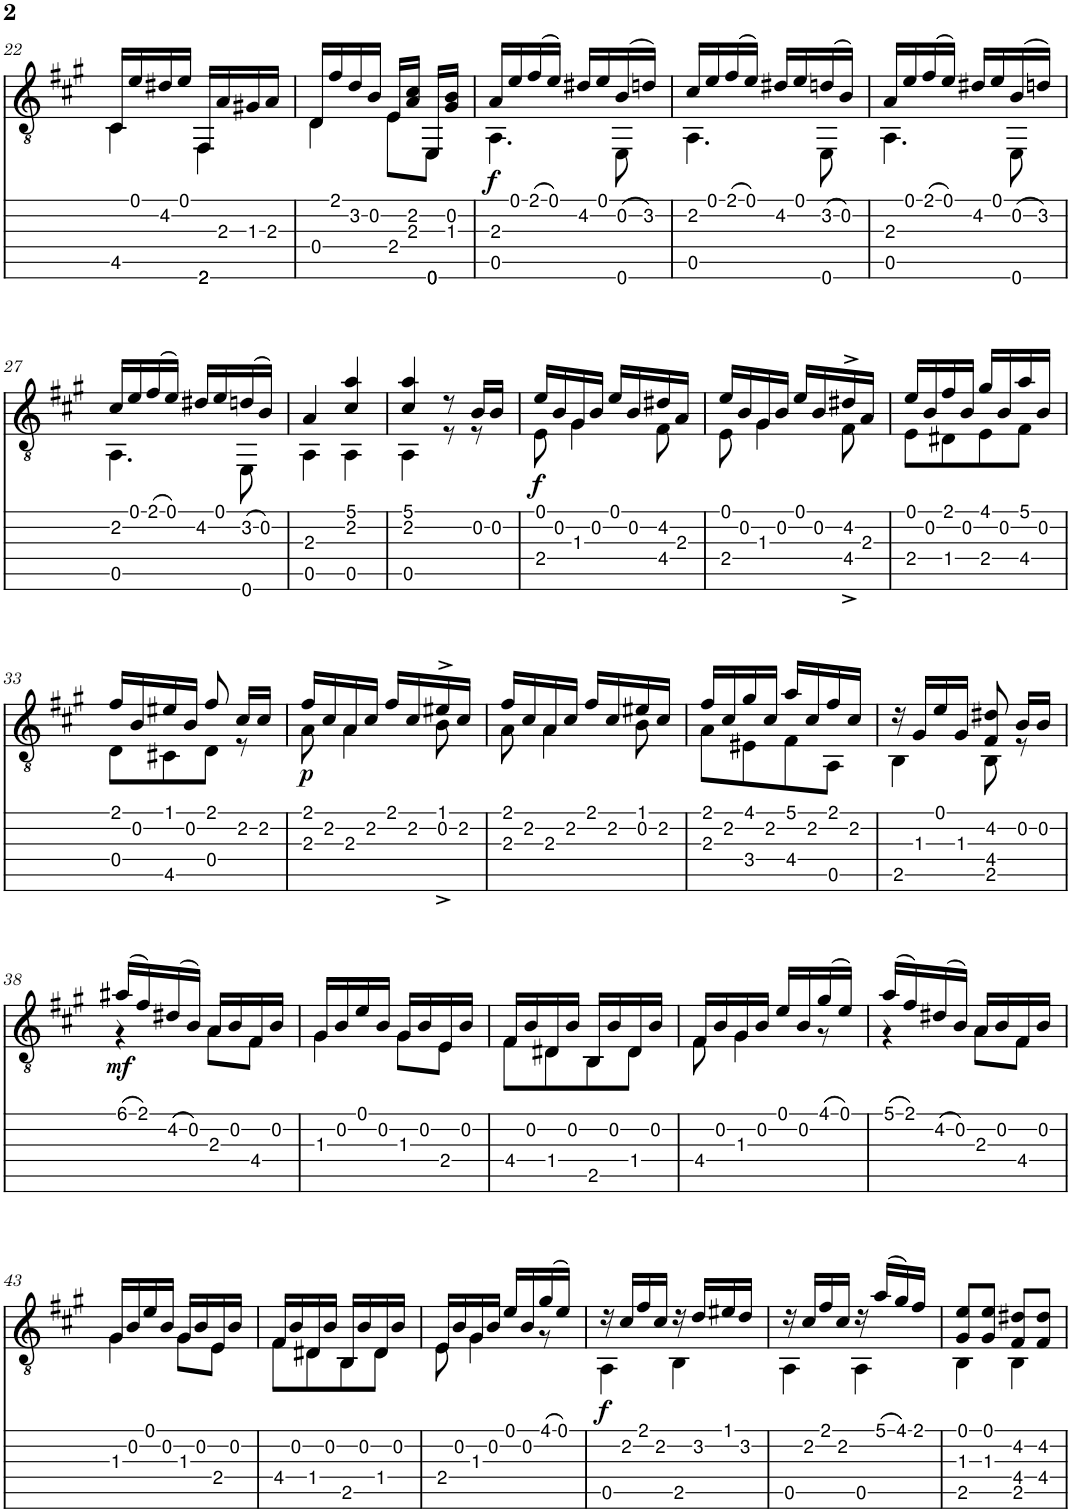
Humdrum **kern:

**kern	**kern	**dynam
*part1	*part1	*part1
*staff2	*staff1	*staff1/2
*I"Classical Guitar	*	*
*I'Guit.	*	*
!!LO:PB:g=z
*	*clefGv2	*
*k[f#c#g#]	*k[f#c#g#]	*
*A:	*A:	*
*M2/4	*M2/4	*
=22	=22	=22
*^	*^	*
16C#LL	4C#	16C#/LL	4C#\	.
16eJ	.	16e/	.	.
16d#XL	.	16d#X/	.	.
16eJJ	.	16e/JJ	.	.
16FF#LL	4FF#	16FF#/LL	4FF#\	.
16AJ	.	16A/	.	.
16G#XL	.	16G#X/	.	.
16AJJ	.	16A/JJ	.	.
=23	=23	=23	=23	=23
16DLL	4D	16D/LL	4D\	.
16f#J	.	16f#/	.	.
16dL	.	16d/	.	.
16BJJ	.	16B/JJ	.	.
16ELL	8EL	16E/LL	8E\L	.
16A\ 16c#\J	.	16A/ 16c#/JJ	.	.
16EEL	8EEJ	16EE/LL	8EE\J	.
16G#\ 16B\JJ	.	16G#/ 16B/JJ	.	.
=24	=24	=24	=24	=24
!	!	!	!	!LO:DY:b
16ALL	4.AA	16A/LL	4.AA\	f
16eJ	.	16e/	.	.
16f#L	.	(16f#/	.	.
16eJJ	.	16e/JJ)	.	.
16d#XLL	.	16d#X/LL	.	.
16eJ	.	16e/	.	.
16BL	8EE	(>16B/	8EE\	.
16dnJJ	.	16dn/JJ)	.	.
=25	=25	=25	=25	=25
16c#LL	4.AA	16c#/LL	4.AA\	.
16eJ	.	16e/	.	.
16f#L	.	(>16f#/	.	.
16eJJ	.	16e/JJ)	.	.
16d#XLL	.	16d#X/LL	.	.
16eJ	.	16e/	.	.
16dnL	8EE	(>16dn/	8EE\	.
16BJJ	.	16B/JJ)	.	.
=26	=26	=26	=26	=26
16ALL	4.AA	16A/LL	4.AA\	.
16eJ	.	16e/	.	.
16f#L	.	(16f#/	.	.
16eJJ	.	16e/JJ)	.	.
16d#XLL	.	16d#X/LL	.	.
16eJ	.	16e/	.	.
16BL	8EE	(>16B/	8EE\	.
16dnJJ	.	16dn/JJ)	.	.
!!LO:LB:g=z	!!
=27	=27	=27	=27	=27
16c#LL	4.AA	16c#/LL	4.AA\	.
16eJ	.	16e/	.	.
16f#L	.	(>16f#/	.	.
16eJJ	.	16e/JJ)	.	.
16d#XLL	.	16d#X/LL	.	.
16eJ	.	16e/	.	.
16dnL	8EE	(>16dn/	8EE\	.
16BJJ	.	16B/JJ)	.	.
=28	=28	=28	=28	=28
4A	4AA	4A/	4AA\	.
4c# 4a	4AA	4c#/ 4a/	4AA\	.
=29	=29	=29	=29	=29
4c# 4a	4AA	4c#/ 4a/	4AA\	.
8r	8r	8r	8r	.
16BLL	8r	16B/LL	8r	.
16BJJ	.	16B/JJ	.	.
=30	=30	=30	=30	=30
!	!	!	!	!LO:DY:b
16eLL	8E	16e/LL	8E\	f
16BJ	.	16B/	.	.
16G#L	4G#	16G#/	4G#\	.
16BJJ	.	16B/JJ	.	.
16eLL	.	16e/LL	.	.
16BJ	.	16B/	.	.
16d#XL	8F#	16d#X/	8F#\	.
16AJJ	.	16A/JJ	.	.
=31	=31	=31	=31	=31
16eLL	8E	16e/LL	8E\	.
16BJ	.	16B/	.	.
16G#L	4G#	16G#/	4G#\	.
16BJJ	.	16B/JJ	.	.
16eLL	.	16e/LL	.	.
16BJ	.	16B/	.	.
16d#X^L	8F#	16d#X^/	8F#\	.
16AJJ	.	16A/JJ	.	.
=32	=32	=32	=32	=32
16eLL	8EL	16e/LL	8E\L	.
16BJ	.	16B/	.	.
16f#L	8D#XJ	16f#/	8D#X\	.
16BJJ	.	16B/JJ	.	.
16g#LL	8EL	16g#/LL	8E\	.
16BJ	.	16B/	.	.
16aL	8F#J	16a/	8F#\J	.
16BJJ	.	16B/JJ	.	.
!!LO:LB:g=z	!!
=33	=33	=33	=33	=33
16f#LL	8DL	16f#/LL	8D\L	.
16BJ	.	16B/	.	.
16e#XL	8C#XJ	16e#X/	8C#X\	.
16BJJ	.	16B/JJ	.	.
8f#L	8D	8f#/	8D\J	.
16c#L	8r	16c#/LL	8r	.
16c#JJ	.	16c#/JJ	.	.
=34	=34	=34	=34	=34
!	!	!	!	!LO:DY:b
16f#LL	8A	16f#/LL	8A\	p
16c#J	.	16c#/	.	.
16AL	4A	16A/	4A\	.
16c#JJ	.	16c#/JJ	.	.
16f#LL	.	16f#/LL	.	.
16c#J	.	16c#/	.	.
16e#X^L	8B	16e#X^/	8B\	.
16c#JJ	.	16c#/JJ	.	.
=35	=35	=35	=35	=35
16f#LL	8A	16f#/LL	8A\	.
16c#J	.	16c#/	.	.
16AL	4A	16A/	4A\	.
16c#JJ	.	16c#/JJ	.	.
16f#LL	.	16f#/LL	.	.
16c#J	.	16c#/	.	.
16e#XL	8B	16e#X/	8B\	.
16c#JJ	.	16c#/JJ	.	.
=36	=36	=36	=36	=36
16f#LL	8AL	16f#/LL	8A\L	.
16c#J	.	16c#/	.	.
16g#L	8E#XJ	16g#/	8E#X\	.
16c#JJ	.	16c#/JJ	.	.
16aLL	8F#L	16a/LL	8F#\	.
16c#J	.	16c#/	.	.
16f#L	8AAJ	16f#/	8AA\J	.
16c#JJ	.	16c#/JJ	.	.
=37	=37	=37	=37	=37
16r	4BB	16r	4BB\	.
16G#LL	.	16G#/LL	.	.
16e	.	16e/	.	.
16G#JJ	.	16G#/JJ	.	.
8F#\ 8d#X\L	8BB	8F#/ 8d#X/	8BB\	.
16BL	8r	16B/LL	8r	.
16BJJ	.	16B/JJ	.	.
!!LO:LB:g=z	!!
=38	=38	=38	=38	=38
!	!	!	!	!LO:DY:b
16a#XLL	4r	(>16a#X/LL	4r	mf
16f#J	.	16f#/)	.	.
16d#XL	.	(>16d#X/	.	.
16BJJ	.	16B/JJ)	.	.
16ALL	8AL	16A/LL	8A\L	.
16BJ	.	16B/	.	.
16F#L	8F#J	16F#/	8F#\J	.
16BJJ	.	16B/JJ	.	.
=39	=39	=39	=39	=39
16G#LL	4G#	16G#/LL	4G#\	.
16BJ	.	16B/	.	.
16eL	.	16e/	.	.
16BJJ	.	16B/JJ	.	.
16G#LL	8G#L	16G#/LL	8G#\L	.
16BJ	.	16B/	.	.
16EL	8EJ	16E/	8E\J	.
16BJJ	.	16B/JJ	.	.
=40	=40	=40	=40	=40
16F#LL	8F#L	16F#/LL	8F#\L	.
16BJ	.	16B/	.	.
16D#XL	8D#J	16D#X/	8D#\	.
16BJJ	.	16B/JJ	.	.
16BBLL	8BBL	16BB/LL	8BB\	.
16BJ	.	16B/	.	.
16D#L	8D#J	16D#/	8D#\J	.
16BJJ	.	16B/JJ	.	.
=41	=41	=41	=41	=41
16F#LL	8F#	16F#/LL	8F#\	.
16BJ	.	16B/	.	.
16G#L	4G#	16G#/	4G#\	.
16BJJ	.	16B/JJ	.	.
16eLL	.	16e/LL	.	.
16BJ	.	16B/	.	.
16g#L	8r	(>16g#/	8r	.
16eJJ	.	16e/JJ)	.	.
=42	=42	=42	=42	=42
16aLL	4r	(>16a/LL	4r	.
16f#J	.	16f#/)	.	.
16d#XL	.	(>16d#X/	.	.
16BJJ	.	16B/JJ)	.	.
16ALL	8AL	16A/LL	8A\L	.
16BJ	.	16B/	.	.
16F#L	8F#J	16F#/	8F#\J	.
16BJJ	.	16B/JJ	.	.
!!LO:LB:g=z	!!
=43	=43	=43	=43	=43
16G#LL	4G#	16G#/LL	4G#\	.
16BJ	.	16B/	.	.
16eL	.	16e/	.	.
16BJJ	.	16B/JJ	.	.
16G#LL	8G#L	16G#/LL	8G#\L	.
16BJ	.	16B/	.	.
16EL	8EJ	16E/	8E\J	.
16BJJ	.	16B/JJ	.	.
=44	=44	=44	=44	=44
16F#LL	8F#L	16F#/LL	8F#\L	.
16BJ	.	16B/	.	.
16D#XL	8D#J	16D#X/	8D#\	.
16BJJ	.	16B/JJ	.	.
16BBLL	8BBL	16BB/LL	8BB\	.
16BJ	.	16B/	.	.
16D#L	8D#J	16D#/	8D#\J	.
16BJJ	.	16B/JJ	.	.
=45	=45	=45	=45	=45
16ELL	8E	16E/LL	8E\	.
16BJ	.	16B/	.	.
16G#L	4G#	16G#/	4G#\	.
16BJJ	.	16B/JJ	.	.
16eLL	.	16e/LL	.	.
16BJ	.	16B/	.	.
16g#L	8r	(16g#/	8r	.
16eJJ	.	16e/JJ)	.	.
=46	=46	=46	=46	=46
!	!	!	!	!LO:DY:b
16r	4AA	16r	4AA\	f
16c#LL	.	16c#/LL	.	.
16f#	.	16f#/	.	.
16c#JJ	.	16c#/JJ	.	.
16r	4BB	16r	4BB\	.
16dLL	.	16d/LL	.	.
16e#X	.	16e#X/	.	.
16dJJ	.	16d/JJ	.	.
=47	=47	=47	=47	=47
16r	4AA	16r	4AA\	.
16c#LL	.	16c#/LL	.	.
16f#	.	16f#/	.	.
16c#JJ	.	16c#/JJ	.	.
16r	4AA	16r	4AA\	.
16aLL	.	(16a/LL	.	.
16g#	.	16g#/)	.	.
16f#JJ	.	16f#/JJ	.	.
=48	=48	=48	=48	=48
8G#\ 8e\L	4BB	8G#/ 8e/L	4BB\	.
8G#\ 8e\J	.	8G#/ 8e/J	.	.
8F#\ 8d#X\L	4BB	8F#/ 8d#X/L	4BB\	.
8F#\ 8d#\J	.	8F#/ 8d#/J	.	.
*v	*v	*	*	*
*	*v	*v	*
=	=	=
*-	*-	*-
